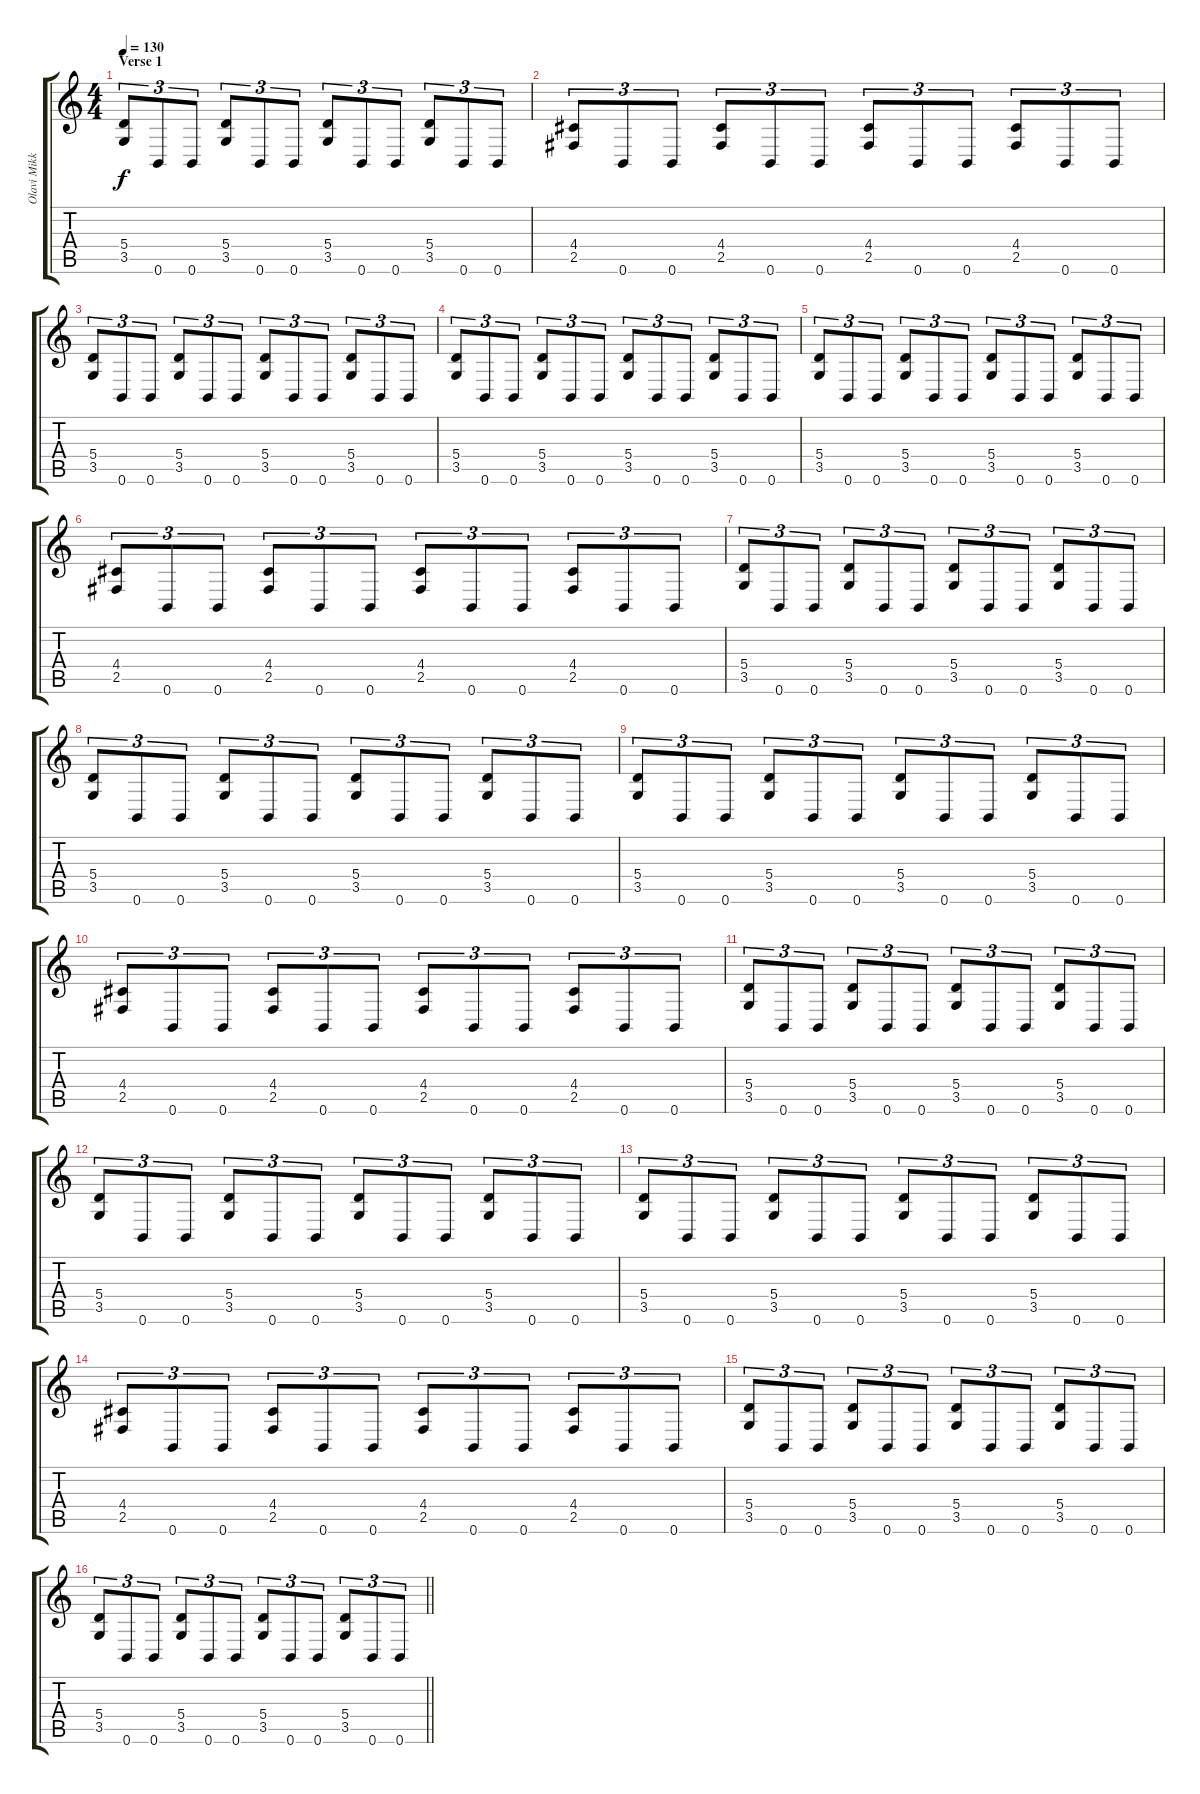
\track ("Olavi Mikkonen" "Olavi Mikk") {instrument distortionguitar}
\staff {score tabs}
\tuning (B3 Gb3 D3 A2 E2 B1) {hide}
\ts (4 4)
\section ("" "Verse 1")
\tempo 130
\clef g2
\ks c
(5.4 3.5).8{tu (3 2) dy f} 0.6.8{tu (3 2)} 0.6.8{tu (3 2)} (5.4 3.5).8{tu (3 2)} 0.6.8{tu (3 2)} 0.6.8{tu (3 2)} (5.4 3.5).8{tu (3 2)} 0.6.8{tu (3 2)} 0.6.8{tu (3 2)} (5.4 3.5).8{tu (3 2)} 0.6.8{tu (3 2)} 0.6.8{tu (3 2)} |
(4.4 2.5).8{tu (3 2)} 0.6.8{tu (3 2)} 0.6.8{tu (3 2)} (4.4 2.5).8{tu (3 2)} 0.6.8{tu (3 2)} 0.6.8{tu (3 2)} (4.4 2.5).8{tu (3 2)} 0.6.8{tu (3 2)} 0.6.8{tu (3 2)} (4.4 2.5).8{tu (3 2)} 0.6.8{tu (3 2)} 0.6.8{tu (3 2)} |
(5.4 3.5).8{tu (3 2)} 0.6.8{tu (3 2)} 0.6.8{tu (3 2)} (5.4 3.5).8{tu (3 2)} 0.6.8{tu (3 2)} 0.6.8{tu (3 2)} (5.4 3.5).8{tu (3 2)} 0.6.8{tu (3 2)} 0.6.8{tu (3 2)} (5.4 3.5).8{tu (3 2)} 0.6.8{tu (3 2)} 0.6.8{tu (3 2)} |
(5.4 3.5).8{tu (3 2)} 0.6.8{tu (3 2)} 0.6.8{tu (3 2)} (5.4 3.5).8{tu (3 2)} 0.6.8{tu (3 2)} 0.6.8{tu (3 2)} (5.4 3.5).8{tu (3 2)} 0.6.8{tu (3 2)} 0.6.8{tu (3 2)} (5.4 3.5).8{tu (3 2)} 0.6.8{tu (3 2)} 0.6.8{tu (3 2)} |
(5.4 3.5).8{tu (3 2)} 0.6.8{tu (3 2)} 0.6.8{tu (3 2)} (5.4 3.5).8{tu (3 2)} 0.6.8{tu (3 2)} 0.6.8{tu (3 2)} (5.4 3.5).8{tu (3 2)} 0.6.8{tu (3 2)} 0.6.8{tu (3 2)} (5.4 3.5).8{tu (3 2)} 0.6.8{tu (3 2)} 0.6.8{tu (3 2)} |
(4.4 2.5).8{tu (3 2)} 0.6.8{tu (3 2)} 0.6.8{tu (3 2)} (4.4 2.5).8{tu (3 2)} 0.6.8{tu (3 2)} 0.6.8{tu (3 2)} (4.4 2.5).8{tu (3 2)} 0.6.8{tu (3 2)} 0.6.8{tu (3 2)} (4.4 2.5).8{tu (3 2)} 0.6.8{tu (3 2)} 0.6.8{tu (3 2)} |
(5.4 3.5).8{tu (3 2)} 0.6.8{tu (3 2)} 0.6.8{tu (3 2)} (5.4 3.5).8{tu (3 2)} 0.6.8{tu (3 2)} 0.6.8{tu (3 2)} (5.4 3.5).8{tu (3 2)} 0.6.8{tu (3 2)} 0.6.8{tu (3 2)} (5.4 3.5).8{tu (3 2)} 0.6.8{tu (3 2)} 0.6.8{tu (3 2)} |
(5.4 3.5).8{tu (3 2)} 0.6.8{tu (3 2)} 0.6.8{tu (3 2)} (5.4 3.5).8{tu (3 2)} 0.6.8{tu (3 2)} 0.6.8{tu (3 2)} (5.4 3.5).8{tu (3 2)} 0.6.8{tu (3 2)} 0.6.8{tu (3 2)} (5.4 3.5).8{tu (3 2)} 0.6.8{tu (3 2)} 0.6.8{tu (3 2)} |
(5.4 3.5).8{tu (3 2)} 0.6.8{tu (3 2)} 0.6.8{tu (3 2)} (5.4 3.5).8{tu (3 2)} 0.6.8{tu (3 2)} 0.6.8{tu (3 2)} (5.4 3.5).8{tu (3 2)} 0.6.8{tu (3 2)} 0.6.8{tu (3 2)} (5.4 3.5).8{tu (3 2)} 0.6.8{tu (3 2)} 0.6.8{tu (3 2)} |
(4.4 2.5).8{tu (3 2)} 0.6.8{tu (3 2)} 0.6.8{tu (3 2)} (4.4 2.5).8{tu (3 2)} 0.6.8{tu (3 2)} 0.6.8{tu (3 2)} (4.4 2.5).8{tu (3 2)} 0.6.8{tu (3 2)} 0.6.8{tu (3 2)} (4.4 2.5).8{tu (3 2)} 0.6.8{tu (3 2)} 0.6.8{tu (3 2)} |
(5.4 3.5).8{tu (3 2)} 0.6.8{tu (3 2)} 0.6.8{tu (3 2)} (5.4 3.5).8{tu (3 2)} 0.6.8{tu (3 2)} 0.6.8{tu (3 2)} (5.4 3.5).8{tu (3 2)} 0.6.8{tu (3 2)} 0.6.8{tu (3 2)} (5.4 3.5).8{tu (3 2)} 0.6.8{tu (3 2)} 0.6.8{tu (3 2)} |
(5.4 3.5).8{tu (3 2)} 0.6.8{tu (3 2)} 0.6.8{tu (3 2)} (5.4 3.5).8{tu (3 2)} 0.6.8{tu (3 2)} 0.6.8{tu (3 2)} (5.4 3.5).8{tu (3 2)} 0.6.8{tu (3 2)} 0.6.8{tu (3 2)} (5.4 3.5).8{tu (3 2)} 0.6.8{tu (3 2)} 0.6.8{tu (3 2)} |
(5.4 3.5).8{tu (3 2)} 0.6.8{tu (3 2)} 0.6.8{tu (3 2)} (5.4 3.5).8{tu (3 2)} 0.6.8{tu (3 2)} 0.6.8{tu (3 2)} (5.4 3.5).8{tu (3 2)} 0.6.8{tu (3 2)} 0.6.8{tu (3 2)} (5.4 3.5).8{tu (3 2)} 0.6.8{tu (3 2)} 0.6.8{tu (3 2)} |
(4.4 2.5).8{tu (3 2)} 0.6.8{tu (3 2)} 0.6.8{tu (3 2)} (4.4 2.5).8{tu (3 2)} 0.6.8{tu (3 2)} 0.6.8{tu (3 2)} (4.4 2.5).8{tu (3 2)} 0.6.8{tu (3 2)} 0.6.8{tu (3 2)} (4.4 2.5).8{tu (3 2)} 0.6.8{tu (3 2)} 0.6.8{tu (3 2)} |
(5.4 3.5).8{tu (3 2)} 0.6.8{tu (3 2)} 0.6.8{tu (3 2)} (5.4 3.5).8{tu (3 2)} 0.6.8{tu (3 2)} 0.6.8{tu (3 2)} (5.4 3.5).8{tu (3 2)} 0.6.8{tu (3 2)} 0.6.8{tu (3 2)} (5.4 3.5).8{tu (3 2)} 0.6.8{tu (3 2)} 0.6.8{tu (3 2)} |
\barLineRight lightlight
(5.4 3.5).8{tu (3 2)} 0.6.8{tu (3 2)} 0.6.8{tu (3 2)} (5.4 3.5).8{tu (3 2)} 0.6.8{tu (3 2)} 0.6.8{tu (3 2)} (5.4 3.5).8{tu (3 2)} 0.6.8{tu (3 2)} 0.6.8{tu (3 2)} (5.4 3.5).8{tu (3 2)} 0.6.8{tu (3 2)} 0.6.8{tu (3 2)}
